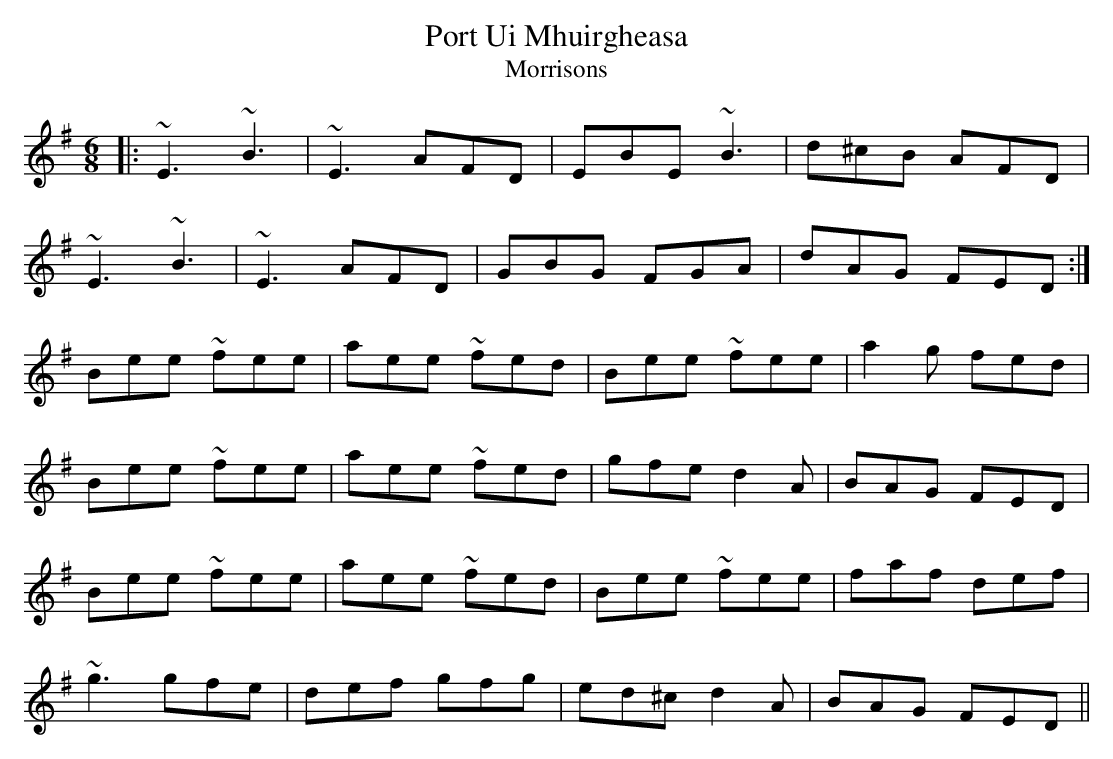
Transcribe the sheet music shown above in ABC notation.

X:1
T:Port Ui Mhuirgheasa
T:Morrisons
M:6/8
K:G
|: ~E3 ~B3 | ~E3 AFD | EBE ~B3 | d^cB AFD |
~E3 ~B3 |~E3 AFD | GBG FGA | dAG FED :|
Bee ~fee | aee ~fed | Bee ~fee | a2g fed |
Bee ~fee | aee ~fed | gfe d2 A | BAG FED |
Bee ~fee | aee ~fed | Bee ~fee | faf def |
~g3 gfe | def gfg | ed^c d2A | BAG FED ||
